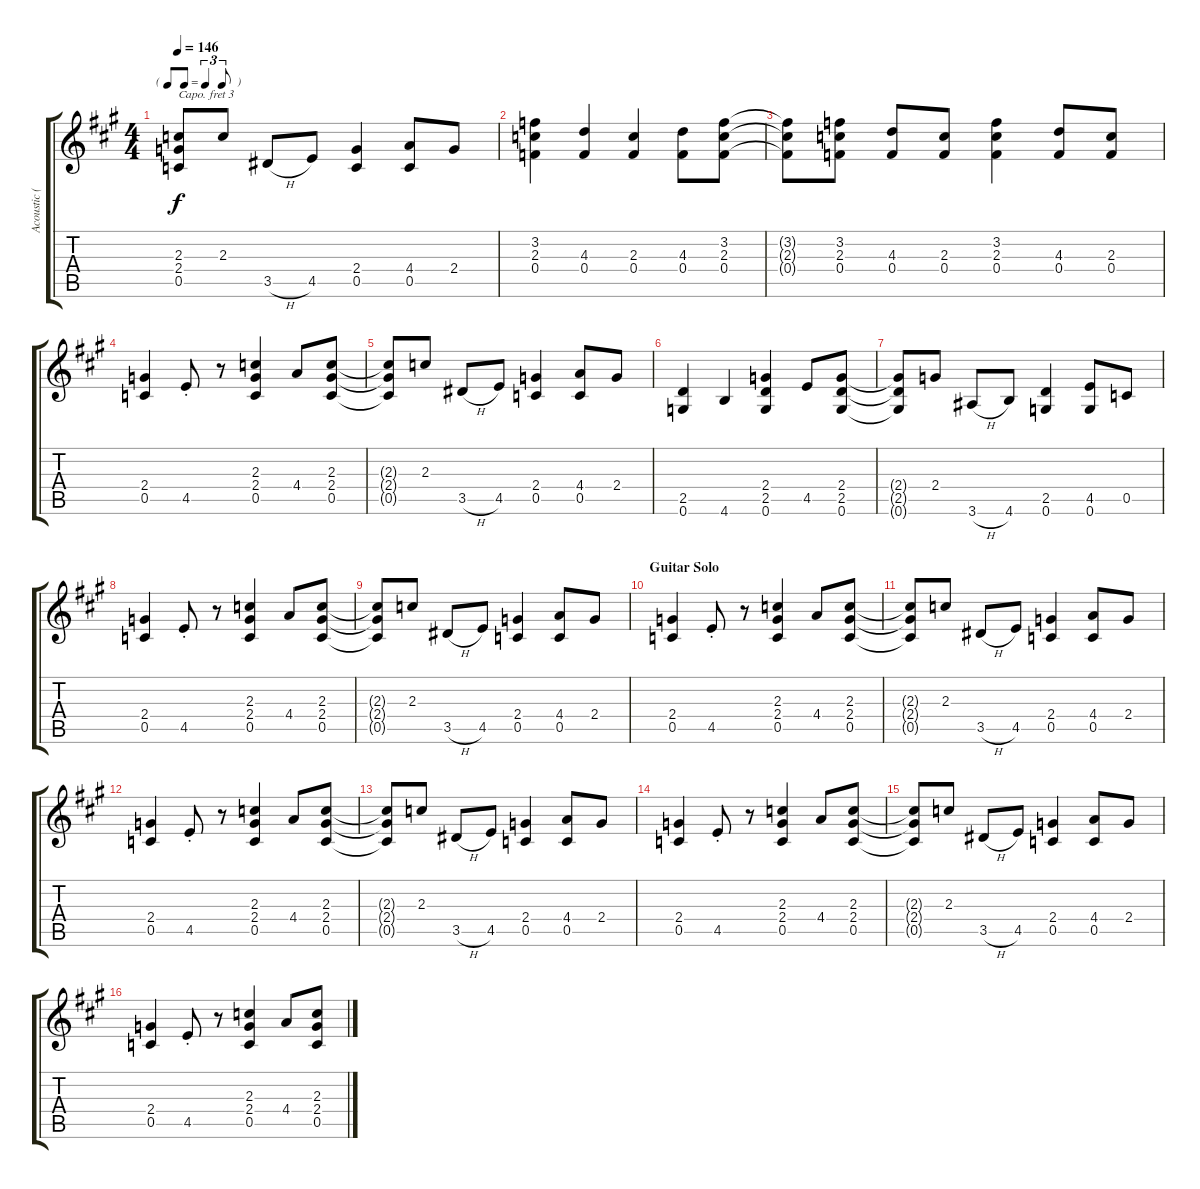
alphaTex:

\track ("Acoustic (doubled)" "Acoustic (") {instrument acousticguitarsteel}
\staff {score tabs}
\capo 3
\tuning (E4 B3 G3 D3 A2 E2) {hide}
\ts (4 4)
\tf triplet8th
\tempo 146
\clef g2
\ks a
(2.3{t} 2.4{t} 0.5{t}).8{dy f} 2.3.8 3.5{h}.8 4.5.8 (2.4 0.5).4 (4.4 0.5).8 2.4.8 |
(3.2 2.3 0.4).4 (4.3 0.4).4 (2.3 0.4).4 (4.3 0.4).8 (3.2 2.3 0.4).8 |
(3.2{t} 2.3{t} 0.4{t}).8 (3.2 2.3 0.4).8 (4.3 0.4).8 (2.3 0.4).8 (3.2 2.3 0.4).4 (4.3 0.4).8 (2.3 0.4).8 |
(2.4 0.5).4 4.5{st}.8 r.8 (2.3 2.4 0.5).4 4.4.8 (2.3 2.4 0.5).8 |
(2.3{t} 2.4{t} 0.5{t}).8 2.3.8 3.5{h}.8 4.5.8 (2.4 0.5).4 (4.4 0.5).8 2.4.8 |
(2.5 0.6).4 4.6.4 (2.4 2.5 0.6).4 4.5.8 (2.4 2.5 0.6).8 |
(2.4{t} 2.5{t} 0.6{t}).8 2.4.8 3.6{h}.8 4.6.8 (2.5 0.6).4 (4.5 0.6).8 0.5.8 |
(2.4 0.5).4 4.5{st}.8 r.8 (2.3 2.4 0.5).4 4.4.8 (2.3 2.4 0.5).8 |
(2.3{t} 2.4{t} 0.5{t}).8 2.3.8 3.5{h}.8 4.5.8 (2.4 0.5).4 (4.4 0.5).8 2.4.8 |
\section ("" "Guitar Solo")
(2.4 0.5).4 4.5{st}.8 r.8 (2.3 2.4 0.5).4 4.4.8 (2.3 2.4 0.5).8 |
(2.3{t} 2.4{t} 0.5{t}).8 2.3.8 3.5{h}.8 4.5.8 (2.4 0.5).4 (4.4 0.5).8 2.4.8 |
(2.4 0.5).4 4.5{st}.8 r.8 (2.3 2.4 0.5).4 4.4.8 (2.3 2.4 0.5).8 |
(2.3{t} 2.4{t} 0.5{t}).8 2.3.8 3.5{h}.8 4.5.8 (2.4 0.5).4 (4.4 0.5).8 2.4.8 |
(2.4 0.5).4 4.5{st}.8 r.8 (2.3 2.4 0.5).4 4.4.8 (2.3 2.4 0.5).8 |
(2.3{t} 2.4{t} 0.5{t}).8 2.3.8 3.5{h}.8 4.5.8 (2.4 0.5).4 (4.4 0.5).8 2.4.8 |
(2.4 0.5).4 4.5{st}.8 r.8 (2.3 2.4 0.5).4 4.4.8 (2.3 2.4 0.5).8
